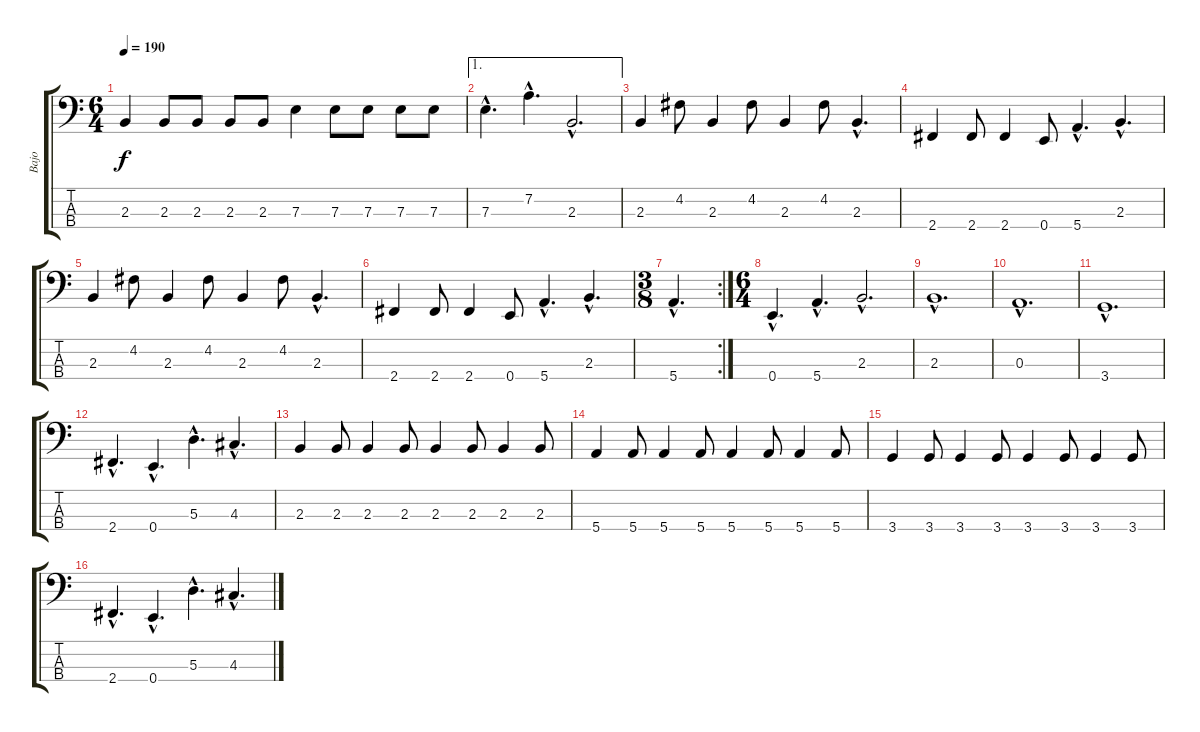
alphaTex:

\track ("Bajo" "Bajo") {instrument electricbassfinger}
\staff {score tabs}
\tuning (G2 D2 A1 E1) {hide}
\ts (6 4)
\tempo 190
\clef f4
\ks c
2.3.4{dy f} 2.3.8 2.3.8 2.3.8 2.3.8 7.3.4 7.3.8 7.3.8 7.3.8 7.3.8 |
\ae 1
7.3{hac}.4{d} 7.2{hac}.4{d} 2.3{hac}.2{d} |
2.3.4 4.2.8 2.3.4 4.2.8 2.3.4 4.2.8 2.3{hac}.4{d} |
2.4.4 2.4.8 2.4.4 0.4.8 5.4{hac}.4{d} 2.3{hac}.4{d} |
2.3.4 4.2.8 2.3.4 4.2.8 2.3.4 4.2.8 2.3{hac}.4{d} |
2.4.4 2.4.8 2.4.4 0.4.8 5.4{hac}.4{d} 2.3{hac}.4{d} |
\rc 2
\ts (3 8)
5.4{hac}.4{d} |
\ts (6 4)
0.4{hac}.4{d} 5.4{hac}.4{d} 2.3{hac}.2{d} |
2.3{hac}.1{d} |
0.3{hac}.1{d} |
3.4{hac}.1{d} |
2.4{hac}.4{d} 0.4{hac}.4{d} 5.3{hac}.4{d} 4.3{hac}.4{d} |
2.3.4 2.3.8 2.3.4 2.3.8 2.3.4 2.3.8 2.3.4 2.3.8 |
5.4.4 5.4.8 5.4.4 5.4.8 5.4.4 5.4.8 5.4.4 5.4.8 |
3.4.4 3.4.8 3.4.4 3.4.8 3.4.4 3.4.8 3.4.4 3.4.8 |
2.4{hac}.4{d} 0.4{hac}.4{d} 5.3{hac}.4{d} 4.3{hac}.4{d}
